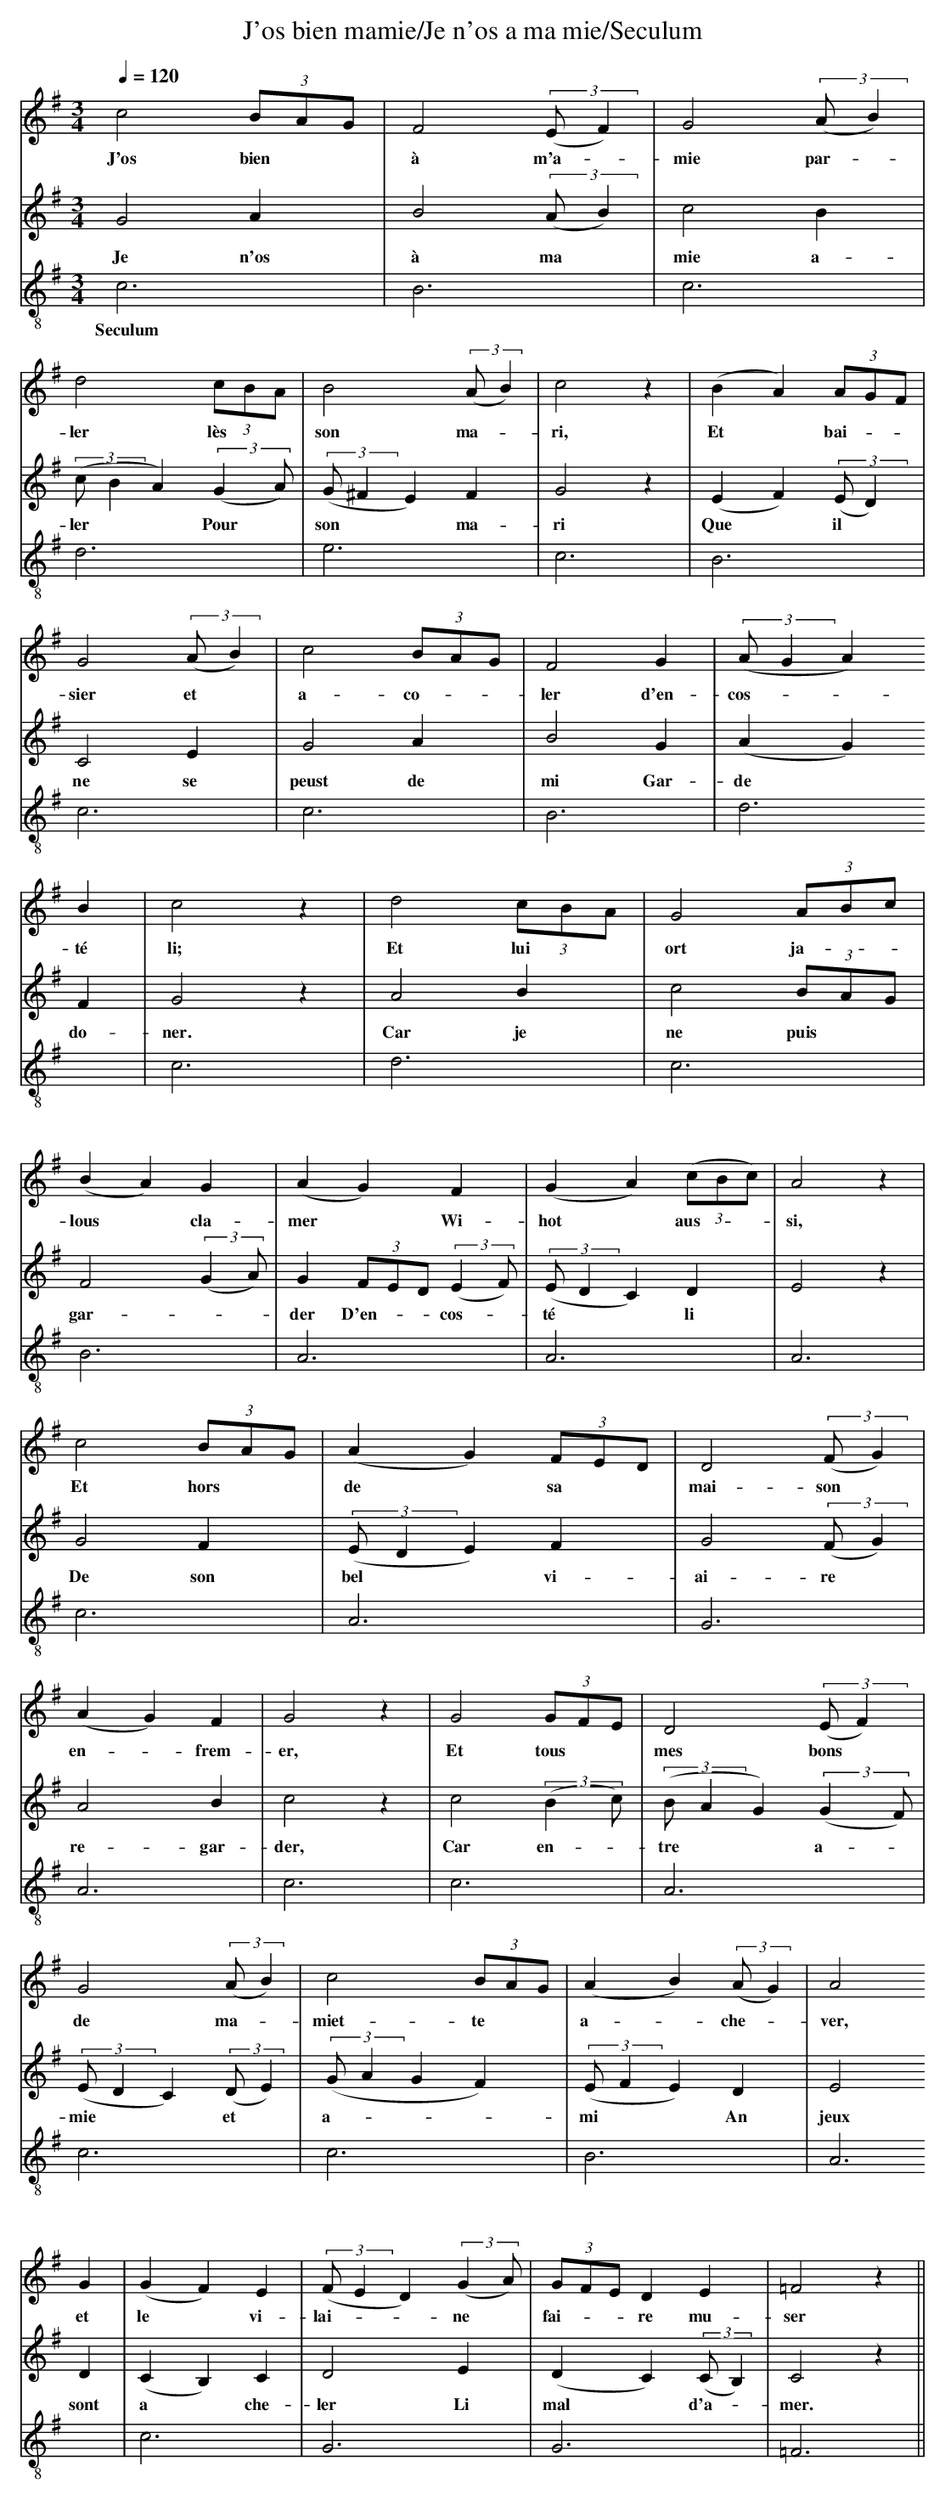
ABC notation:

X:1
T:J'os bien mamie/Je n'os a ma mie/Seculum
M:3/4
L:1/4
Q:1/4=120
K:C Lydian
V:1 clef=treble
V:2 clef=treble
V:3 clef=treble-8 middle=B,
[V:1]
    c2 (3B/A/G/ | F2 ((3:2:2E/F)| G2 ((3:2:2A/B)|
w: J'os  bien**   à         m'a-* mie       par-*
   d2 (3c/B/A/|B2 ((3:2:2A/B)|c2 z | (BA) (3A/G/F/|
w: ler  lès** son        ma-* ri,     Et*   bai-**
    G2 ((3:2:2A/B)|c2 (3B/A/G/|F2    G|((3:2:2A/GA)
w: sier       et*  a-   co-**  ler d'en-      cos-**
    B|c2 z | d2 (3c/B/A/|G2 (3A/B/c/ |
w: té li;    Et   lui**  ort  ja-**
   (BA)    G|(AG)  F|(GA) ((3c/B/c/)|A2 z |
w: lous* cla-mer* Wi-hot*    aus-**  si,
   c2 (3B/A/G/|(AG) (3F/E/D/|D2 ((3:2:2F/G)|
w: Et   hors**  de*   sa**   mai-      son*
  (AG)  F| G2 z | G2 (3G/F/E/|D2 ((3:2:2E/F) |
w: en-*frem-er,    Et   tous** mes      bons*
   G2 ((3:2:2A/B)|c2 (3B/A/G/|(AB) ((3:2:2A/G)|A2
w: de        ma-*miet- te**    a-*       che-* ver,
   G|(GF)  E|((3:2:2F/ED) ((3:2:2GA/)|(3G/F/E/  D  E|=F2 z ||
w: et le* vi-       lai-**       ne*    fai-** re mu-ser
[V:2]
   G2   A |B2 ((3:2:2A/B)|c2  B|((3:2:2c/BA)
w: Je n'os à         ma*  mie a-       ler**
 ((3:2:2GA/)|((3:2:2G/^FE)   F|G2 z |(EF)
w:      Pour*         son** ma-ri    Que*
 ((3:2:2E/D)|C2  E |G2    A|B2  G|
w:      il*  ne se peust de mi Gar-
  (AG)  F |G2 z | A2   B|c2
w: de* do- ner.   Car je ne
 (3B/A/G/| F2 ((3:2:2GA/) | G (3F/E/D/ ((3:2:2EF/)|
w: puis** gar-**           der  D'en-**       cos-*
((3:2:2E/DC) D|E2 z | G2  F|((3:2:2E/DE)  F|
w:     té**  li*      De son       bel** vi-
   G2 ((3:2:2F/G)|A2  B | c2 z | c2 ((3:2:2Bc/)|((3:2:2B/AG)
w: ai-       re*  re-gar-der,    Car       en-*        tre**
((3:2:2GF/)|((3:2:2E/DC) ((3:2:2D/E)|((3:2:2G/AGF)|((3:2:2E/FE) D | E2
w:     a-*         mie**        et*         a-***         mi**  An jeux
    D |(CB,) C |D2  E|(DC) ((3:2:2C/B,)|C2 z ||
w: sont a*  che-ler Li mal*       d'a-* mer.
[V:3]
C3 | B,3 | C3 | D3 | E3 | C3 |
w:Seculum
                               B,3 | C3 | C3 | B,3 | D3 | C3 |
D3 | C3 | B,3 | A,3 | A,3 | A,3 |
                                 C3 | A,3 | G,3 | A,3 | C3 |
C3 | A,3 | C3 | C3 | B,3 |
                          A,3 | C3 | G,3 | G,3 | =F,3 ||
